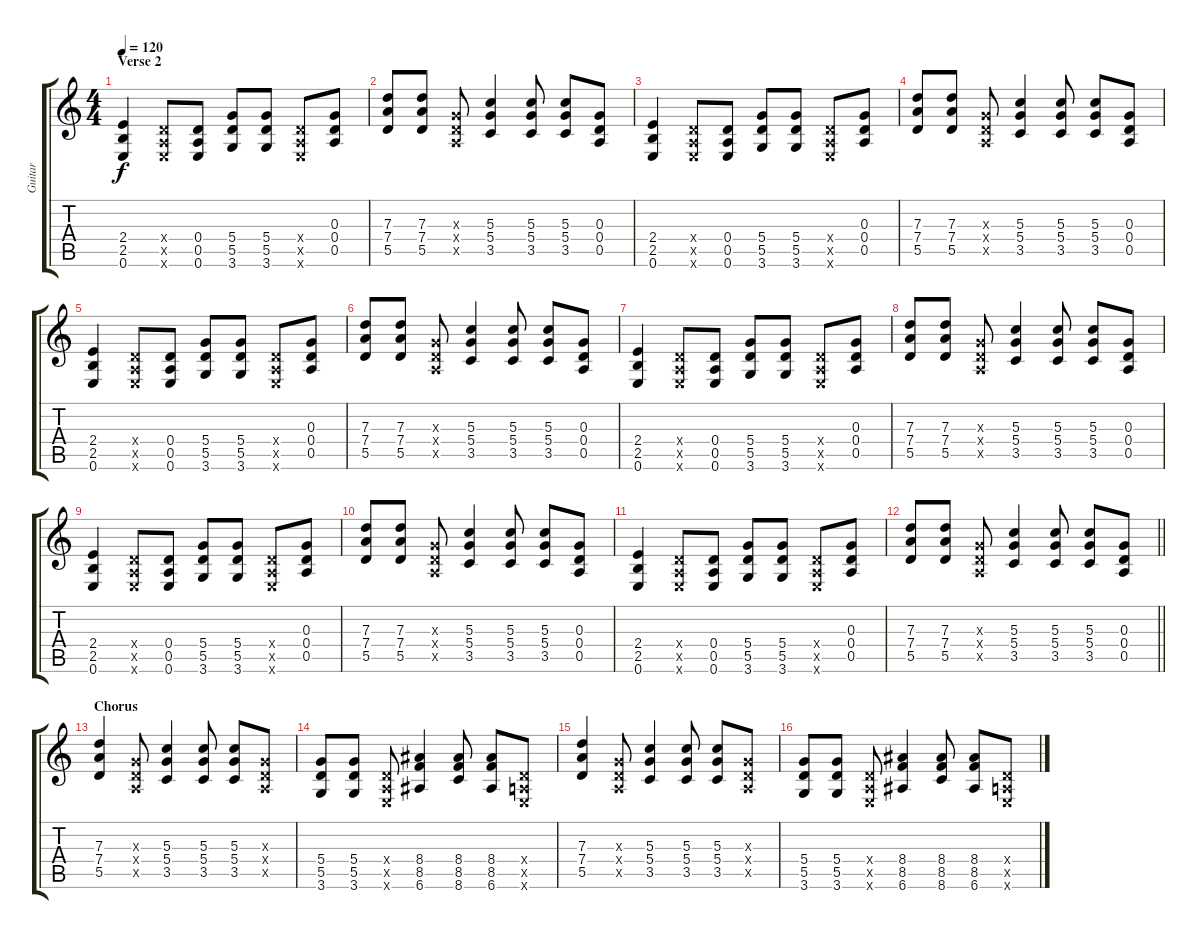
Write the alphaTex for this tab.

\track ("Guitar" "Guitar") {instrument acousticguitarsteel}
\staff {score tabs}
\tuning (E4 B3 G3 D3 A2 E2) {hide}
\ts (4 4)
\section ("" "Verse 2")
\tempo 120
\clef g2
\ks c
(2.4 2.5 0.6).4{dy f} (0.4{x} 0.5{x} 0.6{x}).8 (0.4 0.5 0.6).8 (5.4 5.5 3.6).8 (5.4 5.5 3.6).8 (0.4{x} 0.5{x} 0.6{x}).8 (0.3 0.4 0.5).8 |
(7.3 7.4 5.5).8 (7.3 7.4 5.5).8 (0.3{x} 0.4{x} 0.5{x}).8 (5.3 5.4 3.5).4 (5.3 5.4 3.5).8 (5.3 5.4 3.5).8 (0.3 0.4 0.5).8 |
(2.4 2.5 0.6).4 (0.4{x} 0.5{x} 0.6{x}).8 (0.4 0.5 0.6).8 (5.4 5.5 3.6).8 (5.4 5.5 3.6).8 (0.4{x} 0.5{x} 0.6{x}).8 (0.3 0.4 0.5).8 |
(7.3 7.4 5.5).8 (7.3 7.4 5.5).8 (0.3{x} 0.4{x} 0.5{x}).8 (5.3 5.4 3.5).4 (5.3 5.4 3.5).8 (5.3 5.4 3.5).8 (0.3 0.4 0.5).8 |
(2.4 2.5 0.6).4 (0.4{x} 0.5{x} 0.6{x}).8 (0.4 0.5 0.6).8 (5.4 5.5 3.6).8 (5.4 5.5 3.6).8 (0.4{x} 0.5{x} 0.6{x}).8 (0.3 0.4 0.5).8 |
(7.3 7.4 5.5).8 (7.3 7.4 5.5).8 (0.3{x} 0.4{x} 0.5{x}).8 (5.3 5.4 3.5).4 (5.3 5.4 3.5).8 (5.3 5.4 3.5).8 (0.3 0.4 0.5).8 |
(2.4 2.5 0.6).4 (0.4{x} 0.5{x} 0.6{x}).8 (0.4 0.5 0.6).8 (5.4 5.5 3.6).8 (5.4 5.5 3.6).8 (0.4{x} 0.5{x} 0.6{x}).8 (0.3 0.4 0.5).8 |
(7.3 7.4 5.5).8 (7.3 7.4 5.5).8 (0.3{x} 0.4{x} 0.5{x}).8 (5.3 5.4 3.5).4 (5.3 5.4 3.5).8 (5.3 5.4 3.5).8 (0.3 0.4 0.5).8 |
(2.4 2.5 0.6).4 (0.4{x} 0.5{x} 0.6{x}).8 (0.4 0.5 0.6).8 (5.4 5.5 3.6).8 (5.4 5.5 3.6).8 (0.4{x} 0.5{x} 0.6{x}).8 (0.3 0.4 0.5).8 |
(7.3 7.4 5.5).8 (7.3 7.4 5.5).8 (0.3{x} 0.4{x} 0.5{x}).8 (5.3 5.4 3.5).4 (5.3 5.4 3.5).8 (5.3 5.4 3.5).8 (0.3 0.4 0.5).8 |
(2.4 2.5 0.6).4 (0.4{x} 0.5{x} 0.6{x}).8 (0.4 0.5 0.6).8 (5.4 5.5 3.6).8 (5.4 5.5 3.6).8 (0.4{x} 0.5{x} 0.6{x}).8 (0.3 0.4 0.5).8 |
\barLineRight lightlight
(7.3 7.4 5.5).8 (7.3 7.4 5.5).8 (0.3{x} 0.4{x} 0.5{x}).8 (5.3 5.4 3.5).4 (5.3 5.4 3.5).8 (5.3 5.4 3.5).8 (0.3 0.4 0.5).8 |
\section ("" "Chorus")
(7.3 7.4 5.5).4 (0.3{x} 0.4{x} 0.5{x}).8 (5.3 5.4 3.5).4 (5.3 5.4 3.5).8 (5.3 5.4 3.5).8 (0.3{x} 0.4{x} 0.5{x}).8 |
(5.4 5.5 3.6).8 (5.4 5.5 3.6).8 (0.4{x} 0.5{x} 0.6{x}).8 (8.4 8.5 6.6).4 (8.4 8.5 8.6).8 (8.4 8.5 6.6).8 (0.4{x} 0.5{x} 0.6{x}).8 |
(7.3 7.4 5.5).4 (0.3{x} 0.4{x} 0.5{x}).8 (5.3 5.4 3.5).4 (5.3 5.4 3.5).8 (5.3 5.4 3.5).8 (0.3{x} 0.4{x} 0.5{x}).8 |
(5.4 5.5 3.6).8 (5.4 5.5 3.6).8 (0.4{x} 0.5{x} 0.6{x}).8 (8.4 8.5 6.6).4 (8.4 8.5 8.6).8 (8.4 8.5 6.6).8 (0.4{x} 0.5{x} 0.6{x}).8
